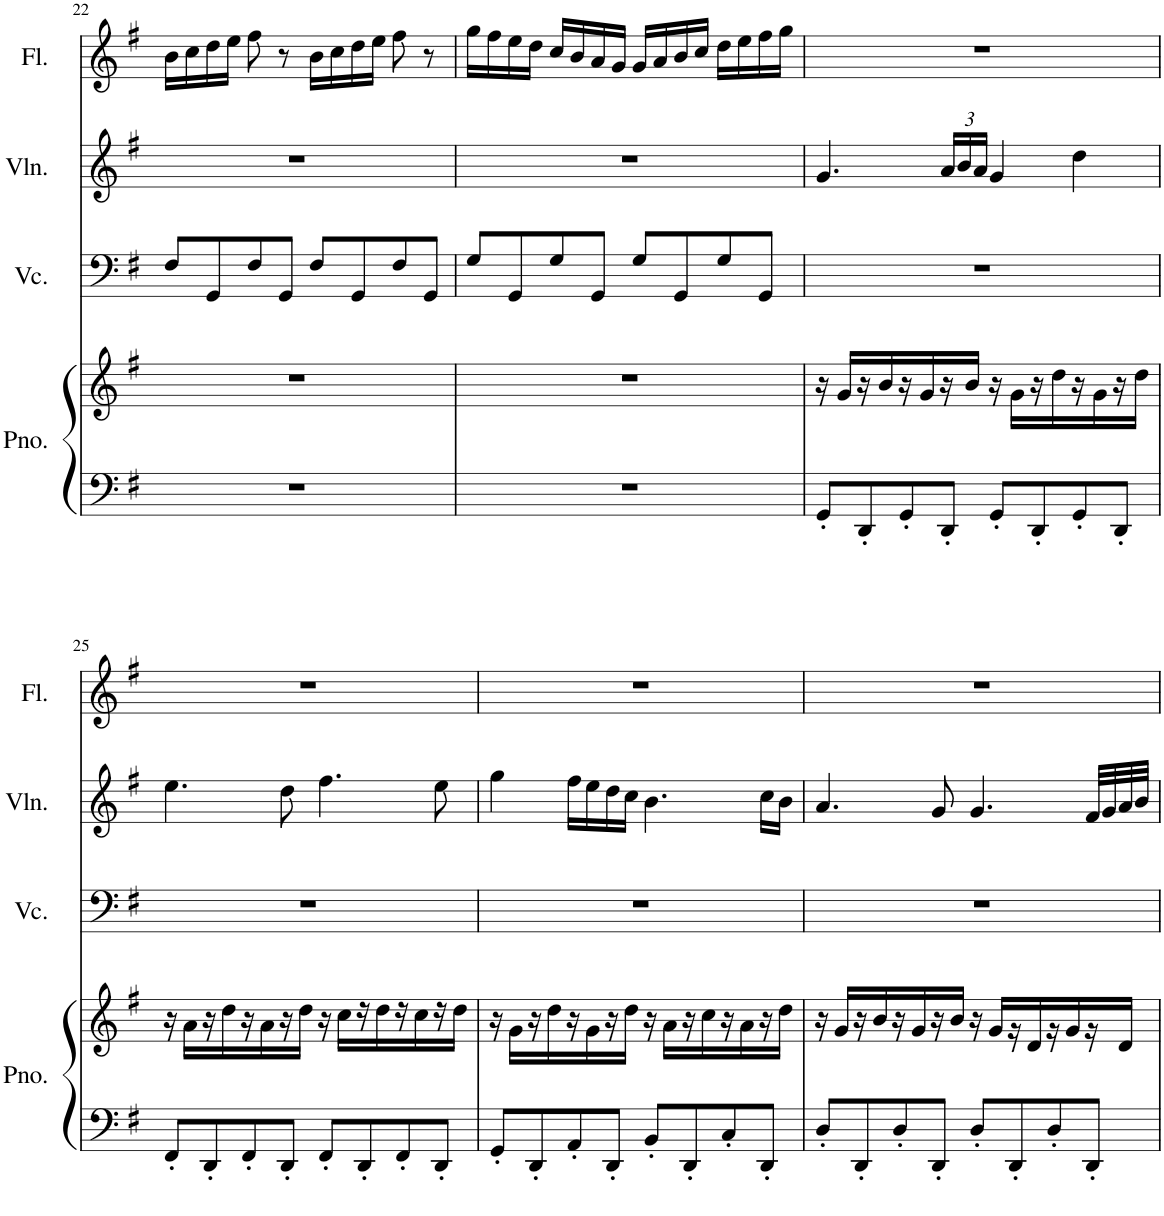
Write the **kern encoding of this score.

**kern	**kern	**kern	**kern	**kern
*part4	*part4	*part3	*part2	*part1
*staff5	*staff4	*staff3	*staff2	*staff1
*I"Piano	*	*I"Violoncello	*I"Violin	*I"Flute
*I'Pno.	*	*I'Vc.	*I'Vln.	*I'Fl.
!!LO:PB:g=z
*clefF4	*clefG2	*clefF4	*clefG2	*clefG2
*k[f#]	*k[f#]	*k[f#]	*k[f#]	*k[f#]
*M4/4	*M4/4	*M4/4	*M4/4	*M4/4
=22	=22	=22	=22	=22
1r	1r	8F#/L	1r	16b\LL
.	.	.	.	16cc\
.	.	8GG/	.	16dd\
.	.	.	.	16ee\JJ
.	.	8F#/	.	8ff#\
.	.	8GG/J	.	8r
.	.	8F#/L	.	16b\LL
.	.	.	.	16cc\
.	.	8GG/	.	16dd\
.	.	.	.	16ee\JJ
.	.	8F#/	.	8ff#\
.	.	8GG/J	.	8r
=23	=23	=23	=23	=23
1r	1r	8G/L	1r	16gg\LL
.	.	.	.	16ff#\
.	.	8GG/	.	16ee\
.	.	.	.	16dd\JJ
.	.	8G/	.	16cc/LL
.	.	.	.	16b/
.	.	8GG/J	.	16a/
.	.	.	.	16g/JJ
.	.	8G/L	.	16g/LL
.	.	.	.	16a/
.	.	8GG/	.	16b/
.	.	.	.	16cc/JJ
.	.	8G/	.	16dd\LL
.	.	.	.	16ee\
.	.	8GG/J	.	16ff#\
.	.	.	.	16gg\JJ
=24	=24	=24	=24	=24
8GG'/L	16r	1r	4.g/	1r
.	16g/LL	.	.	.
8DD'/	16r	.	.	.
.	16b/	.	.	.
8GG'/	16r	.	.	.
.	16g/	.	.	.
*	*	*	*Xbrackettup	*
8DD'/J	16r	.	24a/LL	.
.	.	.	24b/	.
.	16b/JJ	.	.	.
.	.	.	24a/JJ	.
8GG'/L	16r	.	4g/	.
.	16g\LL	.	.	.
8DD'/	16r	.	.	.
.	16dd\	.	.	.
8GG'/	16r	.	4dd\	.
.	16g\	.	.	.
8DD'/J	16r	.	.	.
.	16dd\JJ	.	.	.
!!LO:LB:g=z
=25	=25	=25	=25	=25
8FF#'/L	16r	1r	4.ee\	1r
.	16a\LL	.	.	.
8DD'/	16r	.	.	.
.	16dd\	.	.	.
8FF#'/	16r	.	.	.
.	16a\	.	.	.
8DD'/J	16r	.	8dd\	.
.	16dd\JJ	.	.	.
8FF#'/L	16r	.	4.ff#\	.
.	16cc\LL	.	.	.
8DD'/	16r	.	.	.
.	16dd\	.	.	.
8FF#'/	16r	.	.	.
.	16cc\	.	.	.
8DD'/J	16r	.	8ee\	.
.	16dd\JJ	.	.	.
=26	=26	=26	=26	=26
8GG'/L	16r	1r	4gg\	1r
.	16g\LL	.	.	.
8DD'/	16r	.	.	.
.	16dd\	.	.	.
8AA'/	16r	.	16ff#\LL	.
.	16g\	.	16ee\	.
8DD'/J	16r	.	16dd\	.
.	16dd\JJ	.	16cc\JJ	.
8BB'/L	16r	.	4.b\	.
.	16a\LL	.	.	.
8DD'/	16r	.	.	.
.	16cc\	.	.	.
8C'/	16r	.	.	.
.	16a\	.	.	.
8DD'/J	16r	.	16cc\LL	.
.	16dd\JJ	.	16b\JJ	.
=27	=27	=27	=27	=27
8D'/L	16r	1r	4.a/	1r
.	16g/LL	.	.	.
8DD'/	16r	.	.	.
.	16b/	.	.	.
8D'/	16r	.	.	.
.	16g/	.	.	.
8DD'/J	16r	.	8g/	.
.	16b/JJ	.	.	.
8D'/L	16r	.	4.g/	.
.	16g/LL	.	.	.
8DD'/	16r	.	.	.
.	16d/	.	.	.
8D'/	16r	.	.	.
.	16g/	.	.	.
8DD'/J	16r	.	32f#/LLL	.
.	.	.	32g/	.
.	16d/JJ	.	32a/	.
.	.	.	32b/JJJ	.
=	=	=	=	=
*-	*-	*-	*-	*-
